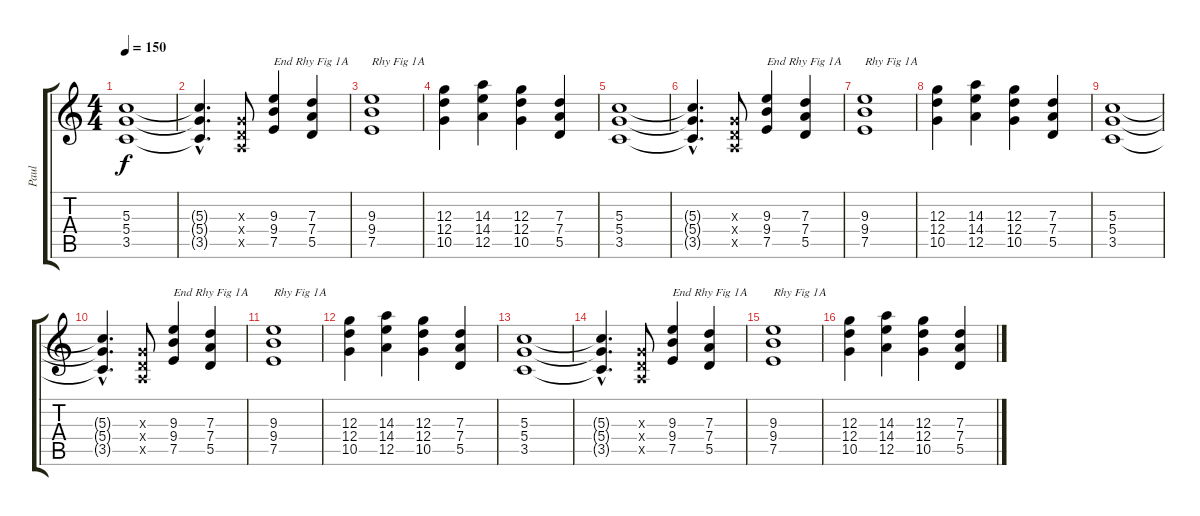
\track ("Paul" "Paul") {instrument overdrivenguitar}
\staff {score tabs}
\tuning (E4 B3 G3 D3 A2 E2) {hide}
\ts (4 4)
\tempo 150
\clef g2
\ks c
(5.3 5.4 3.5).1{dy f} |
(5.3{hac t} 5.4{hac t} 3.5{hac t}).4{d} (0.3{x} 0.4{x} 0.5{x}).8 (9.3 9.4 7.5).4{txt "End Rhy Fig 1A"} (7.3 7.4 5.5).4 |
(9.3 9.4 7.5).1{txt "Rhy Fig 1A"} |
(12.3 12.4 10.5).4 (14.3 14.4 12.5).4 (12.3 12.4 10.5).4 (7.3 7.4 5.5).4 |
(5.3 5.4 3.5).1 |
(5.3{hac t} 5.4{hac t} 3.5{hac t}).4{d} (0.3{x} 0.4{x} 0.5{x}).8 (9.3 9.4 7.5).4{txt "End Rhy Fig 1A"} (7.3 7.4 5.5).4 |
(9.3 9.4 7.5).1{txt "Rhy Fig 1A"} |
(12.3 12.4 10.5).4 (14.3 14.4 12.5).4 (12.3 12.4 10.5).4 (7.3 7.4 5.5).4 |
(5.3 5.4 3.5).1 |
(5.3{hac t} 5.4{hac t} 3.5{hac t}).4{d} (0.3{x} 0.4{x} 0.5{x}).8 (9.3 9.4 7.5).4{txt "End Rhy Fig 1A"} (7.3 7.4 5.5).4 |
(9.3 9.4 7.5).1{txt "Rhy Fig 1A"} |
(12.3 12.4 10.5).4 (14.3 14.4 12.5).4 (12.3 12.4 10.5).4 (7.3 7.4 5.5).4 |
(5.3 5.4 3.5).1 |
(5.3{hac t} 5.4{hac t} 3.5{hac t}).4{d} (0.3{x} 0.4{x} 0.5{x}).8 (9.3 9.4 7.5).4{txt "End Rhy Fig 1A"} (7.3 7.4 5.5).4 |
(9.3 9.4 7.5).1{txt "Rhy Fig 1A"} |
(12.3 12.4 10.5).4 (14.3 14.4 12.5).4 (12.3 12.4 10.5).4 (7.3 7.4 5.5).4
